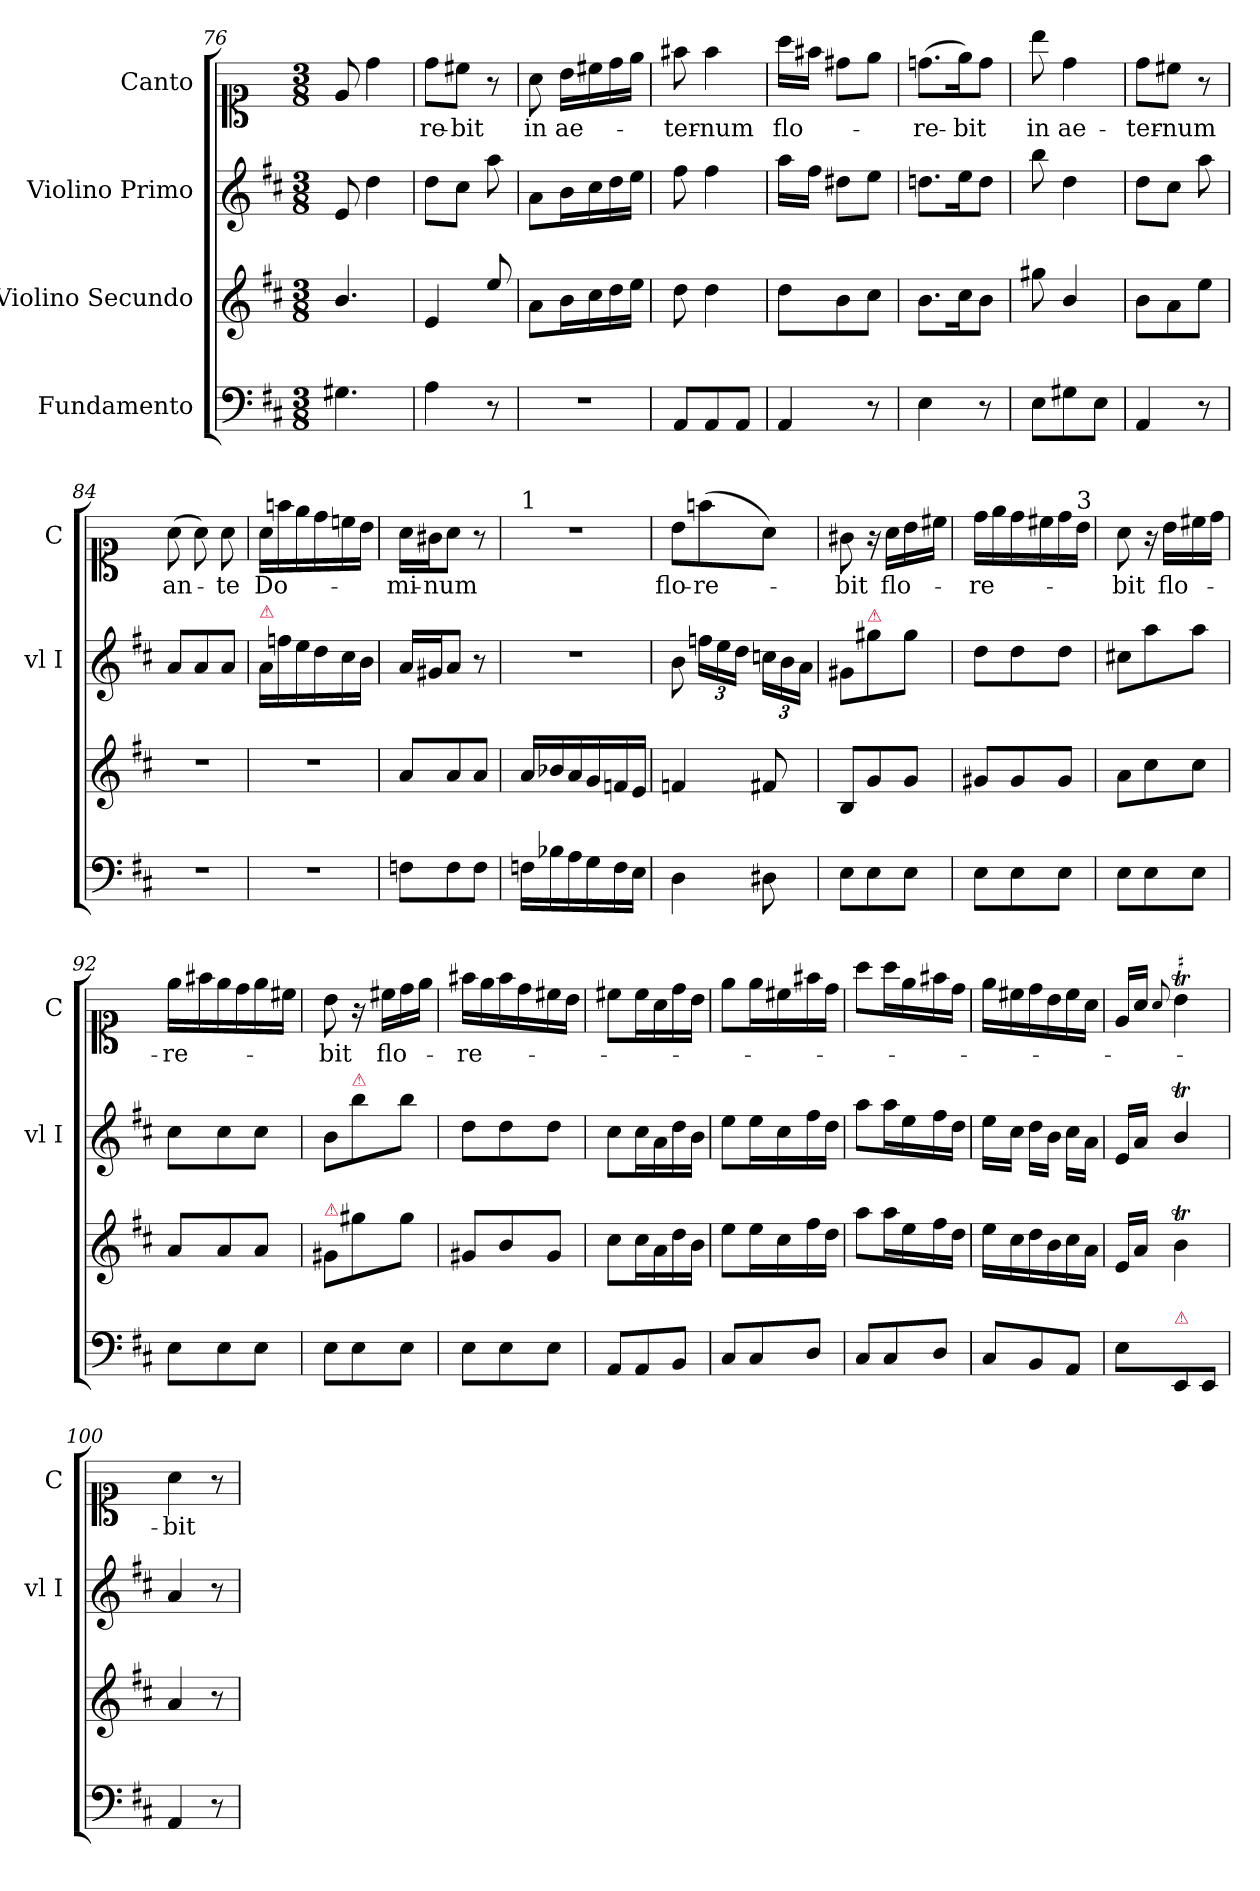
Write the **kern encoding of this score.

**kern	**kern	**dynam	**kern	**dynam	**kern	**text
*part4	*part3	*part3	*part2	*part2	*part1	*part1
*staff4	*staff3	*staff3	*staff2	*staff2	*staff1	*staff1
*I"Fundamento	*I"Violino Secundo	*	*I"Violino Primo	*	*I"Canto	*
*	*	*	*I'vl I	*	*I'C	*
*clefF4	*clefG2	*	*clefG2	*	*clefC1	*
*k[f#c#]	*k[f#c#]	*	*k[f#c#]	*	*	*
*M3/8	*M3/8	*	*M3/8	*	*M3/8	*
=76	=76	=76	=76	=76	=76	=76
4.G#X\	4.b/	.	8e/	.	8e/	.
.	.	.	4dd\	.	4dd\	.
=77	=77	=77	=77	=77	=77	=77
4A\	4e/	.	8dd\L	.	8dd\L	-re-
.	.	.	8cc#\J	.	8cc#\J	-bit
8r	8ee/	for&colon;	8aa\	for	8r	.
=78	=78	=78	=78	=78	=78	=78
4.r	8a\L	.	8a\L	pia	8a\	in
.	16b\L	.	16b\L	.	16b\LL	ae-
.	16cc#\	.	16cc#\	.	16cc#\	.
.	16dd\	.	16dd\	.	16dd\	.
.	16ee\JJ	.	16ee\JJ	.	16ee\JJ	.
=79	=79	=79	=79	=79	=79	=79
8AA/L	8dd\	.	8ff#\	.	8ff#\	-ter-
8AA/	4dd\	.	4ff#\	.	4ff#\	-num
8AA/J	.	.	.	.	.	.
=80	=80	=80	=80	=80	=80	=80
4AA/	8dd\L	.	16aa\LL	.	16aa\LL	flo-
.	.	.	16ff#\JJ	.	16ff#\JJ	.
.	8b\	.	8dd#X\L	.	8dd#X\L	.
8r	8cc#\J	.	8ee\J	.	8ee\J	.
=81	=81	=81	=81	=81	=81	=81
4E\	8.b\L	.	8.ddn\L	.	(8.ddn\L	-re-
.	16cc#\K	.	16ee\K	.	16ee\K)	-bit
8r	8b\J	.	8dd\J	.	8dd\J	.
=82	=82	=82	=82	=82	=82	=82
8E\L	8gg#X\	.	8bb\	.	8bb\	in
8G#X\	4b/	.	4dd\	.	4dd\	ae-
8E\J	.	.	.	.	.	.
=83	=83	=83	=83	=83	=83	=83
4AA/	8b\L	.	8dd\L	.	8dd\L	-ter-
.	8a\	.	8cc#\J	.	8cc#\J	-num
8r	8ee\J	.	8aa\	fo&colon;	8r	.
=84	=84	=84	=84	=84	=84	=84
4.r	4.r	.	8a/L	p&colon;	(8a\	an-
.	.	.	8a/	.	8a\)	.
.	.	.	8a/J	.	8a\	-te
=85	=85	=85	=85	=85	=85	=85
!	!	!	!LO:TX:a:color=crimson:t=⚠	!	!	!
4.r	4.r	.	16a/LL	.	16a\LL	Do-
.	.	.	16ffn\	.	16ffn\	.
.	.	.	16ee\	.	16ee\	.
.	.	.	16dd\	.	16dd\	.
.	.	.	16cc#\	.	16ccn\	.
.	.	.	16b\JJ	.	16b\JJ	.
=86	=86	=86	=86	=86	=86	=86
8Fn\L	8a/L	.	16a/LL	.	16a\LL	-mi-
.	.	.	16g#X/J	.	16g#X\J	-num
8F\	8a/	.	8a/J	.	8a\J	.
8F\J	8a/J	.	8r	.	8r	.
=87	=87	=87	=87	=87	=87	=87
!	!	!	!	!	!LO:TX:a:t=1	!
16Fn\LL	16a/LL	.	4.r	.	4.r	.
16B-X\	16b-X/	.	.	.	.	.
16A\	16a/	.	.	.	.	.
16G\	16g/	.	.	.	.	.
16F\	16fn/	.	.	.	.	.
16E\JJ	16e/JJ	.	.	.	.	.
=88	=88	=88	=88	=88	=88	=88
4D\	4fn/	.	8b\	.	8b\L	flo-
.	.	.	24ffn\LL	.	(8ffn\	-re-
.	.	.	24ee\	.	.	.
.	.	.	24dd\JJ	.	.	.
8D#X\	8f#X/	.	24ccn\LL	.	8a\J)	.
.	.	.	24b\	.	.	.
.	.	.	24a\JJ	.	.	.
=89	=89	=89	=89	=89	=89	=89
8E\L	8B/L	.	8g#X/L	.	8g#X\	-bit
!	!	!	!LO:TX:a:color=crimson:t=⚠	!	!	!
8E\	8g/	.	8gg#X\	.	16r	.
.	.	.	.	.	16a\LL	flo-
8E\J	8g/J	.	8gg#\J	.	16b\	.
.	.	.	.	.	16cc#\JJ	.
=90	=90	=90	=90	=90	=90	=90
8E\L	8g#X/L	.	8dd\L	.	16dd\LL	-re-
.	.	.	.	.	16ee\	.
8E\	8g#/	.	8dd\	.	16dd\	.
.	.	.	.	.	16cc#\	.
8E\J	8g#/J	.	8dd\J	.	16dd\	.
!	!	!	!	!	!LO:TX:a:t=3	!
.	.	.	.	.	16b\JJ	.
=91	=91	=91	=91	=91	=91	=91
8E\L	8a\L	.	8cc#X\L	.	8a\	-bit
8E\	8cc#\	.	8aa\	.	16r	.
!	!	!	!	!	!	!LO:LY:i
.	.	.	.	.	16b\LL	flo-
8E\J	8cc#\J	.	8aa\J	.	16cc#\	.
.	.	.	.	.	16dd\JJ	.
=92	=92	=92	=92	=92	=92	=92
!	!	!	!	!	!	!LO:LY:i
8E\L	8a/L	.	8cc#\L	.	16ee\LL	-re-
.	.	.	.	.	16ff#\	.
8E\	8a/	.	8cc#\	.	16ee\	.
.	.	.	.	.	16dd\	.
8E\J	8a/J	.	8cc#\J	.	16ee\	.
.	.	.	.	.	16cc#\JJ	.
=93	=93	=93	=93	=93	=93	=93
!	!LO:TX:a:color=crimson:t=⚠	!	!	!	!	!
!	!	!	!	!	!	!LO:LY:i
8E\L	8g#X/L	.	8b/L	.	8b\	-bit
!	!	!	!LO:TX:a:color=crimson:t=⚠	!	!	!
8E\	8gg#X\	.	8bb\	.	16r	.
.	.	.	.	.	16cc#\LL	flo-
8E\J	8gg#\J	.	8bb\J	.	16dd\	.
.	.	.	.	.	16ee\JJ	.
=94	=94	=94	=94	=94	=94	=94
8E\L	8g#X/L	.	8dd\L	.	16ff#\LL	-re-
.	.	.	.	.	16ee\	.
8E\	8b/	.	8dd\	.	16ff#\	.
.	.	.	.	.	16dd\	.
8E\J	8g#/J	.	8dd\J	.	16cc#\	.
.	.	.	.	.	16b\JJ	.
=95	=95	=95	=95	=95	=95	=95
8AA/L	8cc#\L	.	8cc#\L	.	8cc#\L	.
8AA/	16cc#\L	.	16cc#\L	.	16cc#\L	.
.	16a\	.	16a\	.	16a\	.
8BB/J	16dd\	.	16dd\	.	16dd\	.
.	16b\JJ	.	16b\JJ	.	16b\JJ	.
=96	=96	=96	=96	=96	=96	=96
8C#/L	8ee\L	.	8ee\L	.	8ee\L	.
8C#/	16ee\L	.	16ee\L	.	16ee\L	.
.	16cc#\	.	16cc#\	.	16cc#\	.
8D/J	16ff#\	.	16ff#\	.	16ff#\	.
.	16dd\JJ	.	16dd\JJ	.	16dd\JJ	.
=97	=97	=97	=97	=97	=97	=97
8C#/L	8aa\L	.	8aa\L	.	8aa\L	.
8C#/	16aa\L	.	16aa\L	.	16aa\L	.
.	16ee\	.	16ee\	.	16ee\	.
8D/J	16ff#\	.	16ff#\	.	16ff#\	.
.	16dd\JJ	.	16dd\JJ	.	16dd\JJ	.
=98	=98	=98	=98	=98	=98	=98
8C#/L	16ee\LL	.	16ee\LL	.	16ee\LL	.
.	16cc#\	.	16cc#\JJ	.	16cc#\	.
8BB/	16dd\	.	16dd\LL	.	16dd\	.
.	16b\	.	16b\JJ	.	16b\	.
8AA/J	16cc#\	.	16cc#\LL	.	16cc#\	.
.	16a\JJ	.	16a\JJ	.	16a\JJ	.
=99	=99	=99	=99	=99	=99	=99
8E\L	16e/LL	.	16e/LL	.	16e/LL	.
.	16a/JJ	.	16a/JJ	.	16a/JJ	.
.	.	.	.	.	8qqa/	.
!LO:TX:a:color=crimson:t=⚠	!	!	!	!	!	!
8EE/	4bT\	.	4bT/	.	4bT\	.
8EE/J	.	.	.	.	.	.
=100	=100	=100	=100	=100	=100	=100
4AA/	4a/	.	4a/	.	4a\	-bit
8r	8r	.	8r	.	8r	.
=	=	=	=	=	=	=
*-	*-	*-	*-	*-	*-	*-
